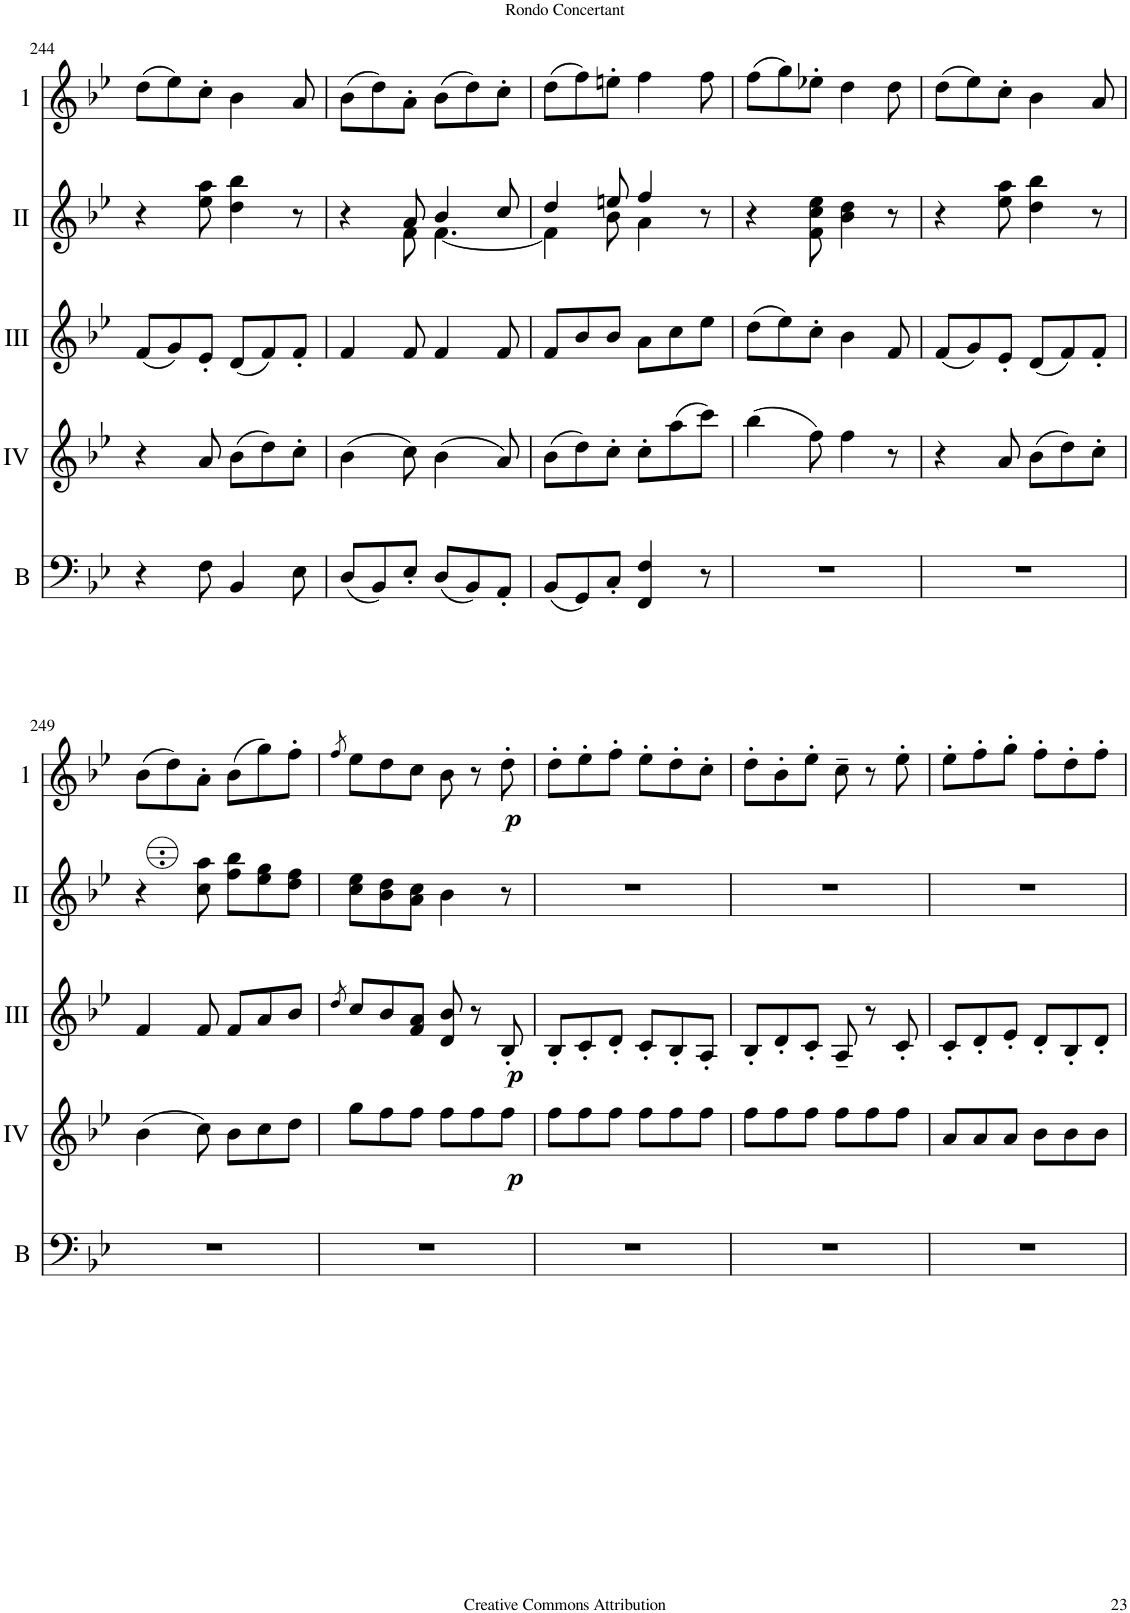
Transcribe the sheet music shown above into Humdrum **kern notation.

**kern	**kern	**dynam	**kern	**dynam	**kern	**kern	**dynam
*part5	*part4	*part4	*part3	*part3	*part2	*part1	*part1
*staff5	*staff4	*staff4	*staff3	*staff3	*staff2	*staff1	*staff1
*I"Basson	*I"Acc. 4	*	*I"Acc. 3	*	*I"Acc. 2	*I"Acc. 1	*
*I'B	*	*	*	*	*	*	*
!!LO:PB:g=z
*clefF4	*clefG2	*	*clefG2	*	*clefG2	*clefG2	*
*Trd7c12	*Trd7c12	*	*	*	*	*	*
*k[b-e-]	*k[b-e-]	*	*k[b-e-]	*	*k[b-e-]	*k[b-e-]	*
*M6/8	*M6/8	*	*M6/8	*	*M6/8	*M6/8	*
=244	=244	=244	=244	=244	=244	=244	=244
4r	4r	.	(8f/L	.	4r	(8dd\L	.
.	.	.	8g/)	.	.	8ee-\)	.
8F\	8a/	.	8e-'/J	.	8ee-\ 8aa\	8cc'\J	.
4BB-/	(8b-\L	.	(8d/L	.	4dd\ 4bb-\	4b-\	.
.	8dd\)	.	8f/)	.	.	.	.
8E-\	8cc'\J	.	8f'/J	.	8r	8a/	.
=245	=245	=245	=245	=245	=245	=245	=245
*	*	*	*	*	*^	*	*
(8D/L	(4b-\	.	4f/	.	4r	4ryy	(8b-\L	.
8BB-/)	.	.	.	.	.	.	8dd\)	.
8E-'/J	8cc\)	.	8f/	.	8a/	8f\	8a'\J	.
(8D/L	(4b-\	.	4f/	.	4b-/	[4.f\	(8b-\L	.
8BB-/)	.	.	.	.	.	.	8dd\)	.
8AA'/J	8a/)	.	8f/	.	8cc/	.	8cc'\J	.
=246	=246	=246	=246	=246	=246	=246	=246	=246
(8BB-/L	(8b-\L	.	8f/L	.	4dd/	4f\]	(8dd\L	.
8GG/)	8dd\)	.	8b-/	.	.	.	8ff\)	.
8C'/J	8cc'\J	.	8b-/J	.	8een/	8b-\	8een'\J	.
4FF/ 4F/	8cc'\L	.	8a\L	.	4ff/	4a\	4ff\	.
.	(8aa\	.	8cc\	.	.	.	.	.
8r	8ccc\J)	.	8ee-\J	.	8r	8ryy	8ff\	.
*	*	*	*	*	*v	*v	*	*
=247	=247	=247	=247	=247	=247	=247	=247
2.r	(4bb-\	.	(8dd\L	.	4r	(8ff\L	.
.	.	.	8ee-\)	.	.	8gg\)	.
.	8ff\)	.	8cc'\J	.	8f\ 8cc\ 8ee-\	8ee-X'\J	.
.	4ff\	.	4b-\	.	4b-\ 4dd\	4dd\	.
.	8r	.	8f/	.	8r	8dd\	.
=248	=248	=248	=248	=248	=248	=248	=248
2.r	4r	.	(8f/L	.	4r	(8dd\L	.
.	.	.	8g/)	.	.	8ee-\)	.
.	8a/	.	8e-'/J	.	8ee-\ 8aa\	8cc'\J	.
.	(8b-\L	.	(8d/L	.	4dd\ 4bb-\	4b-\	.
.	8dd\)	.	8f/)	.	.	.	.
.	8cc'\J	.	8f'/J	.	8r	8a/	.
!!LO:LB:g=z
=249	=249	=249	=249	=249	=249	=249	=249
2.r	(4b-\	.	4f/	.	4r	(8b-\L	.
.	.	.	.	.	.	8dd\)	.
.	8cc\)	.	8f/	.	8cc\ 8aa\	8a'\J	.
.	8b-\L	.	8f/L	.	8ff\ 8bb-\L	(8b-\L	.
.	8cc\	.	8a/	.	8ee-\ 8gg\	8gg\)	.
.	8dd\J	.	8b-/J	.	8dd\ 8ff\J	8ff'\J	.
=250	=250	=250	=250	=250	=250	=250	=250
.	.	.	8qdd/	.	.	8qff/	.
2.r	8gg\L	.	8cc/L	.	8cc\ 8ee-\L	8ee-\L	.
.	8ff\	.	8b-/	.	8b-\ 8dd\	8dd\	.
.	8ff\J	.	8f/ 8a/J	.	8a\ 8cc\J	8cc\J	.
.	8ff\L	.	8d/ 8b-/	.	4b-\	8b-\	.
.	8ff\	.	8r	.	.	8r	.
!	!	!LO:DY:b	!	!LO:DY:b	!	!	!LO:DY:b
.	8ff\J	p	8B-'/	p	8r	8dd'\	p
=251	=251	=251	=251	=251	=251	=251	=251
2.r	8ff\L	.	8B-'/L	.	2.r	8dd'\L	.
.	8ff\	.	8c'/	.	.	8ee-'\	.
.	8ff\J	.	8d'/J	.	.	8ff'\J	.
.	8ff\L	.	8c'/L	.	.	8ee-'\L	.
.	8ff\	.	8B-'/	.	.	8dd'\	.
.	8ff\J	.	8A'/J	.	.	8cc'\J	.
=252	=252	=252	=252	=252	=252	=252	=252
2.r	8ff\L	.	8B-'/L	.	2.r	8dd'\L	.
.	8ff\	.	8d'/	.	.	8b-'\	.
.	8ff\J	.	8c'/J	.	.	8ee-'\J	.
.	8ff\L	.	8A~/	.	.	8cc~\	.
.	8ff\	.	8r	.	.	8r	.
.	8ff\J	.	8c'/	.	.	8ee-'\	.
=253	=253	=253	=253	=253	=253	=253	=253
2.r	8a/L	.	8c'/L	.	2.r	8ee-'\L	.
.	8a/	.	8d'/	.	.	8ff'\	.
.	8a/J	.	8e-'/J	.	.	8gg'\J	.
.	8b-\L	.	8d'/L	.	.	8ff'\L	.
.	8b-\	.	8B-'/	.	.	8dd'\	.
.	8b-\J	.	8d'/J	.	.	8ff'\J	.
=	=	=	=	=	=	=	=
*-	*-	*-	*-	*-	*-	*-	*-
